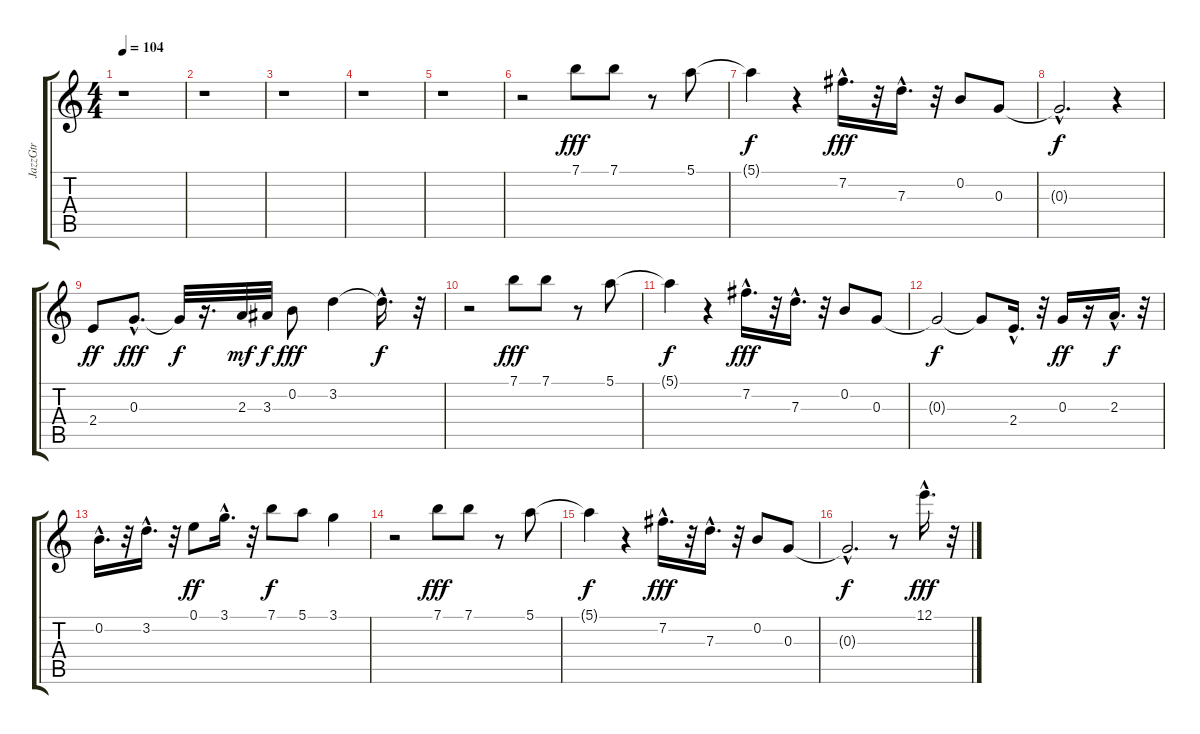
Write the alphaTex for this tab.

\track ("JazzGtr" "JazzGtr") {instrument electricguitarjazz}
\staff {score tabs}
\tuning (E4 B3 G3 D3 A2 E2) {hide}
\ts (4 4)
\tempo 104
\clef g2
\ks c
r.1{dy f} |
r.1 |
r.1 |
r.1 |
r.1 |
r.2 7.1.8{dy fff} 7.1.8 r.8 5.1.8 |
5.1{t}.4{dy f} r.4 7.2{hac}.16{d dy fff} r.32 7.3{hac}.16{d} r.32 0.2.8 0.3.8 |
0.3{hac t}.2{d dy f} r.4 |
2.4.8{dy ff} 0.3{hac}.8{d dy fff} 0.3{t}.32{dy f} r.16{d} 2.3.32{dy mf} 3.3.32{dy f} 0.2.8{dy fff} 3.2.4 3.2{hac t}.16{d dy f} r.32 |
r.2 7.1.8{dy fff} 7.1.8 r.8 5.1.8 |
5.1{t}.4{dy f} r.4 7.2{hac}.16{d dy fff} r.32 7.3{hac}.16{d} r.32 0.2.8 0.3.8 |
0.3{t}.2{dy f} 0.3{t}.8 2.4{hac}.16{d} r.32 0.3.16{dy ff} r.16 2.3{hac}.16{d dy f} r.32 |
0.2{hac}.16{d} r.32 3.2{hac}.16{d} r.32 0.1.8{dy ff} 3.1{hac}.16{d} r.32 7.1.8{dy f} 5.1.8 3.1.4 |
r.2 7.1.8{dy fff} 7.1.8 r.8 5.1.8 |
5.1{t}.4{dy f} r.4 7.2{hac}.16{d dy fff} r.32 7.3{hac}.16{d} r.32 0.2.8 0.3.8 |
0.3{hac t}.2{d dy f} r.8 12.1{hac}.16{d dy fff} r.32
